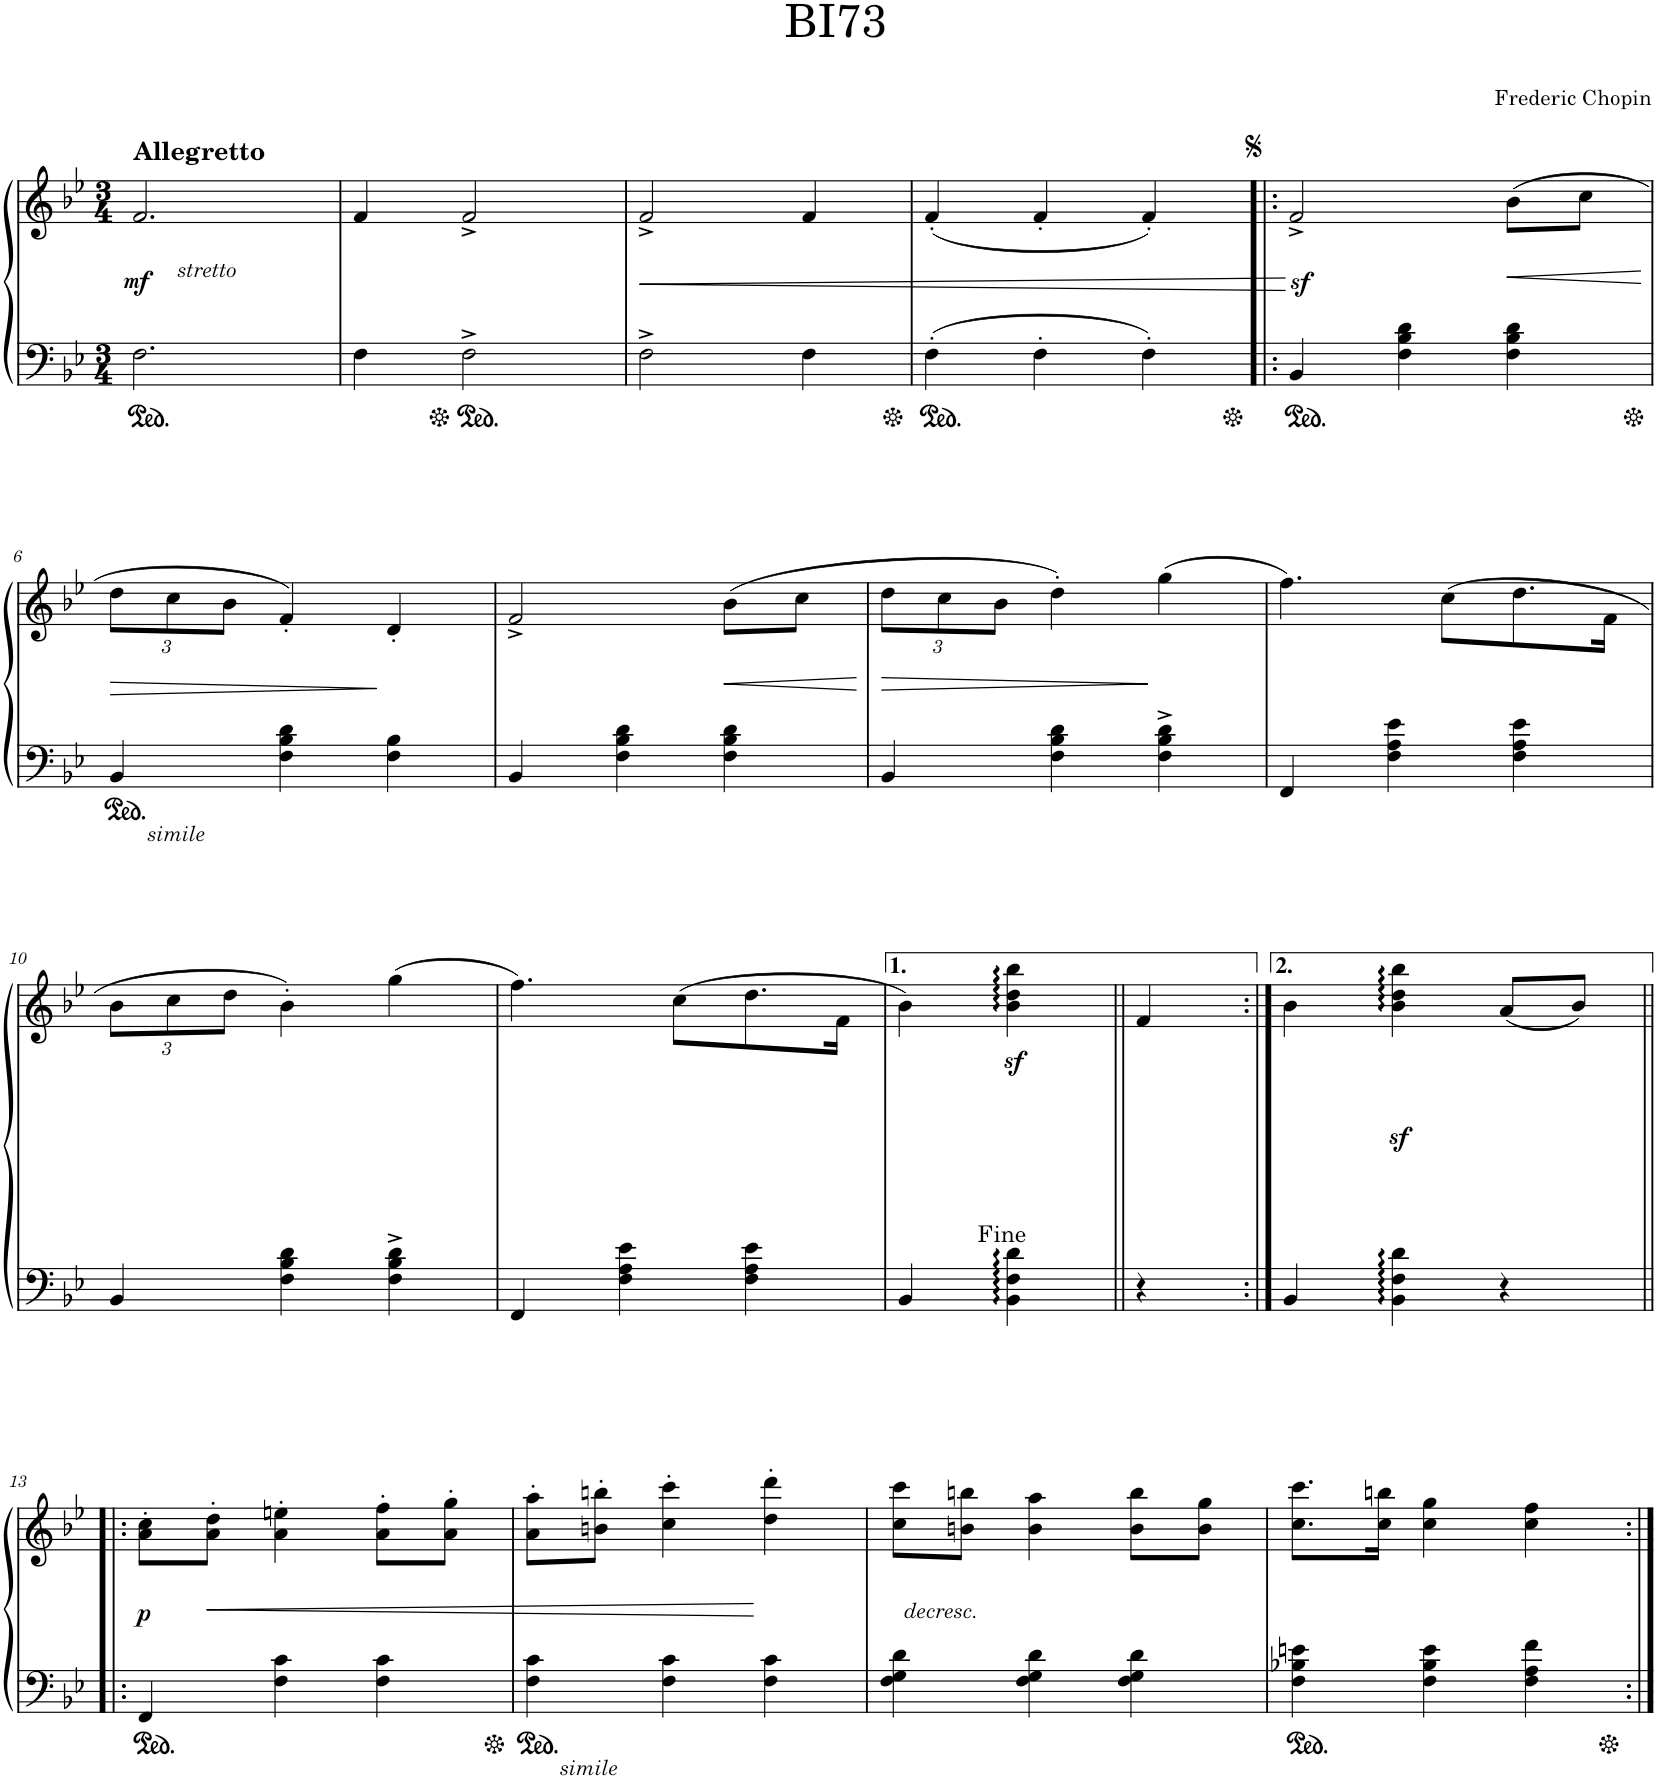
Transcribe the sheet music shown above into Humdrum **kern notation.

**kern	**kern	**dynam
*part1	*part1	*part1
*staff2	*staff1	*staff1/2
*I"Piano	*	*
*I'Pno.	*	*
*clefF4	*clefG2	*
*k[b-e-]	*k[b-e-]	*
*M3/4	*M3/4	*
=1	=1	=1
!	!LO:TX:a:B:t=Allegretto	!
!	!LO:TX:b:i:t=stretto	!
!	!	!LO:DY:b
2.F\	2.f/	mf
=2	=2	=2
4F\	4f/	.
2F^\	2f^/	.
=3	=3	=3
!	!	!LO:HP:b
2F^\	2f^/	<
4F\	4f/	.
=4	=4	=4
4F'\	(4f'/	.
4F'\	4f'/	.
4F'\	4f'/)	.
.	.	[
=5!|:	=5!|:	=5!|:
4BB-/	2fz<^/	.
4F\ 4B-\ 4d\	.	.
!	!	!LO:HP:b
4F\ 4B-\ 4d\	(8b-\L	<
.	8cc\J	.
.	.	[
!!LO:LB:g=z
=6	=6	=6
*	*Xbrackettup	*
!LO:TX:b:i:t=simile	!	!
!	!	!LO:HP:b
4BB-/	12dd\L	>
.	12cc\	.
.	12b-\J	.
4F\ 4B-\ 4d\	4f'/)	.
4F\ 4B-\	4d'/	]
=7	=7	=7
4BB-/	2f^/	.
4F\ 4B-\ 4d\	.	.
!	!	!LO:HP:b
4F\ 4B-\ 4d\	(8b-\L	<
.	8cc\J	.
.	.	[
=8	=8	=8
!	!	!LO:HP:b
4BB-/	12dd\L	>
.	12cc\	.
.	12b-\J	.
4F\ 4B-\ 4d\	4dd'\)	.
4F\^ 4B-\^ 4d\^	(4gg\	]
=9	=9	=9
4FF/	4.ff\)	.
4F\ 4A\ 4e-\	.	.
.	(8cc\L	.
4F\ 4A\ 4e-\	8.dd\	.
.	16f\Jk	.
!!LO:LB:g=z
=10	=10	=10
4BB-/	12b-\L	.
.	12cc\	.
.	12dd\J	.
4F\ 4B-\ 4d\	4b-'\)	.
4F\^ 4B-\^ 4d\^	(4gg\	.
=11	=11	=11
4FF/	4.ff\)	.
4F\ 4A\ 4e-\	.	.
.	(8cc\L	.
4F\ 4A\ 4e-\	8.dd\	.
.	16f\Jk	.
=12	=12	=12
4BB-/	4b-\)	.
4BB-\ 4F\ 4d\	4b-\z< 4dd\z< 4bb-\z<	.
=12X1||	=12X1||	=12X1||
4r	4f/	.
=12X2:|!	=12X2:|!	=12X2:|!
4BB-/	4b-\	.
4BB-\ 4F\ 4d\	4b-\z< 4dd\z< 4bb-\z<	.
4r	(8a/L	.
.	8b-/J)	.
!!LO:LB:g=z
=13!|:	=13!|:	=13!|:
!	!	!LO:DY:b
4FF/	8a\' 8cc\'L	p
!	!	!LO:HP:b
.	8a\' 8dd\'J	<
4F\ 4c\	4a\' 4een\'	.
4F\ 4c\	8a\' 8ff\'L	.
.	8a\' 8gg\'J	.
=14	=14	=14
!LO:TX:b:i:t=simile	!	!
4F\ 4c\	8a\' 8aa\'L	.
.	8bn\' 8bbn\'J	.
4F\ 4c\	4cc\' 4ccc\'	.
4F\ 4c\	4dd\' 4ddd\'	[
=15	=15	=15
!	!LO:TX:b:i:t=decresc.	!
4F\ 4G\ 4d\	8cc\ 8ccc\L	.
.	8bn\ 8bbn\J	.
4F\ 4G\ 4d\	4b\ 4aa\	.
4F\ 4G\ 4d\	8b\ 8bb\L	.
.	8b\ 8gg\J	.
=16	=16	=16
4F\ 4B-X\ 4en\	8.cc\ 8.ccc\L	.
.	16cc\ 16bbn\Jk	.
4F\ 4B-\ 4e\	4cc\ 4gg\	.
4F\ 4A\ 4f\	4cc\ 4ff\	.
=:|!	=:|!	=:|!
*-	*-	*-
